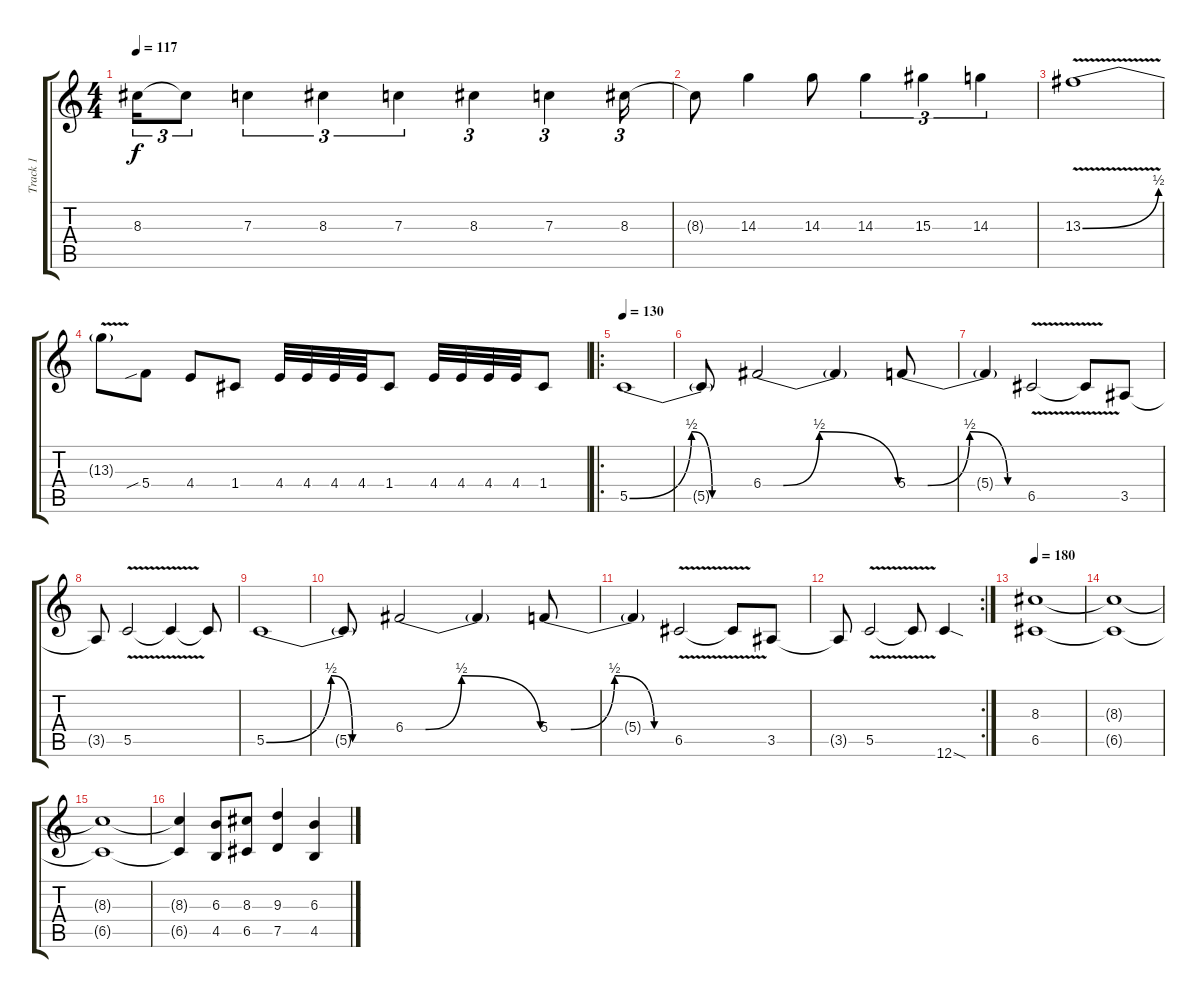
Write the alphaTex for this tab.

\track ("Track 1" "Track 1") {instrument distortionguitar}
\staff {score tabs}
\tuning (D4 A3 F3 C3 G2 C2) {hide}
\ts (4 4)
\tempo 117
\clef g2
\ks c
8.3{t}.16{tu (3 2) dy f} 8.3{t}.8{tu (3 2)} 7.3.4{tu (3 2)} 8.3.4{tu (3 2)} 7.3.4{tu (3 2)} 8.3.4{tu (3 2)} 7.3.4{tu (3 2)} 8.3.16{tu (3 2)} |
8.3{t}.8 14.3.4 14.3.8 14.3.4{tu (3 2)} 15.3.4{tu (3 2)} 14.3.4{tu (3 2)} |
13.3{be (bend 0 0 60 2) v}.1 |
13.3{t}.8 5.4{sib}.8 4.4.8 1.4.8 4.4.32 4.4.32 4.4.32 4.4.32 1.4.8 4.4.32 4.4.32 4.4.32 4.4.32 1.4.8 |
\ro
\tempo 130
5.5{be (custom 0 0 30 2 40 0 60 0)}.1 |
5.5{t}.8 6.4{be (custom 0 0 9 0 25 2 60 0)}.2 6.4{t}.4 5.4{be (custom 0 0 10 0 31 2 50 0 60 0)}.8 |
5.4{t}.4 6.5{v}.2 6.5{t}.8 3.5.8 |
3.5{t}.8 5.5{v}.2 5.5{t}.4 5.5{t}.8 |
5.5{be (custom 0 0 30 2 40 0 60 0)}.1 |
5.5{t}.8 6.4{be (custom 0 0 9 0 25 2 60 0)}.2 6.4{t}.4 5.4{be (custom 0 0 10 0 31 2 50 0 60 0)}.8 |
5.4{t}.4 6.5{v}.2 6.5{t}.8 3.5.8 |
\rc 2
3.5{t}.8 5.5{v}.2 5.5{t}.8 12.6{sod}.4 |
\tempo 180
(8.3 6.5).1 |
(8.3{t} 6.5{t}).1 |
(8.3{t} 6.5{t}).1 |
(8.3{t} 6.5{t}).4 (6.3 4.5).8 (8.3 6.5).8 (9.3 7.5).4 (6.3 4.5).4
